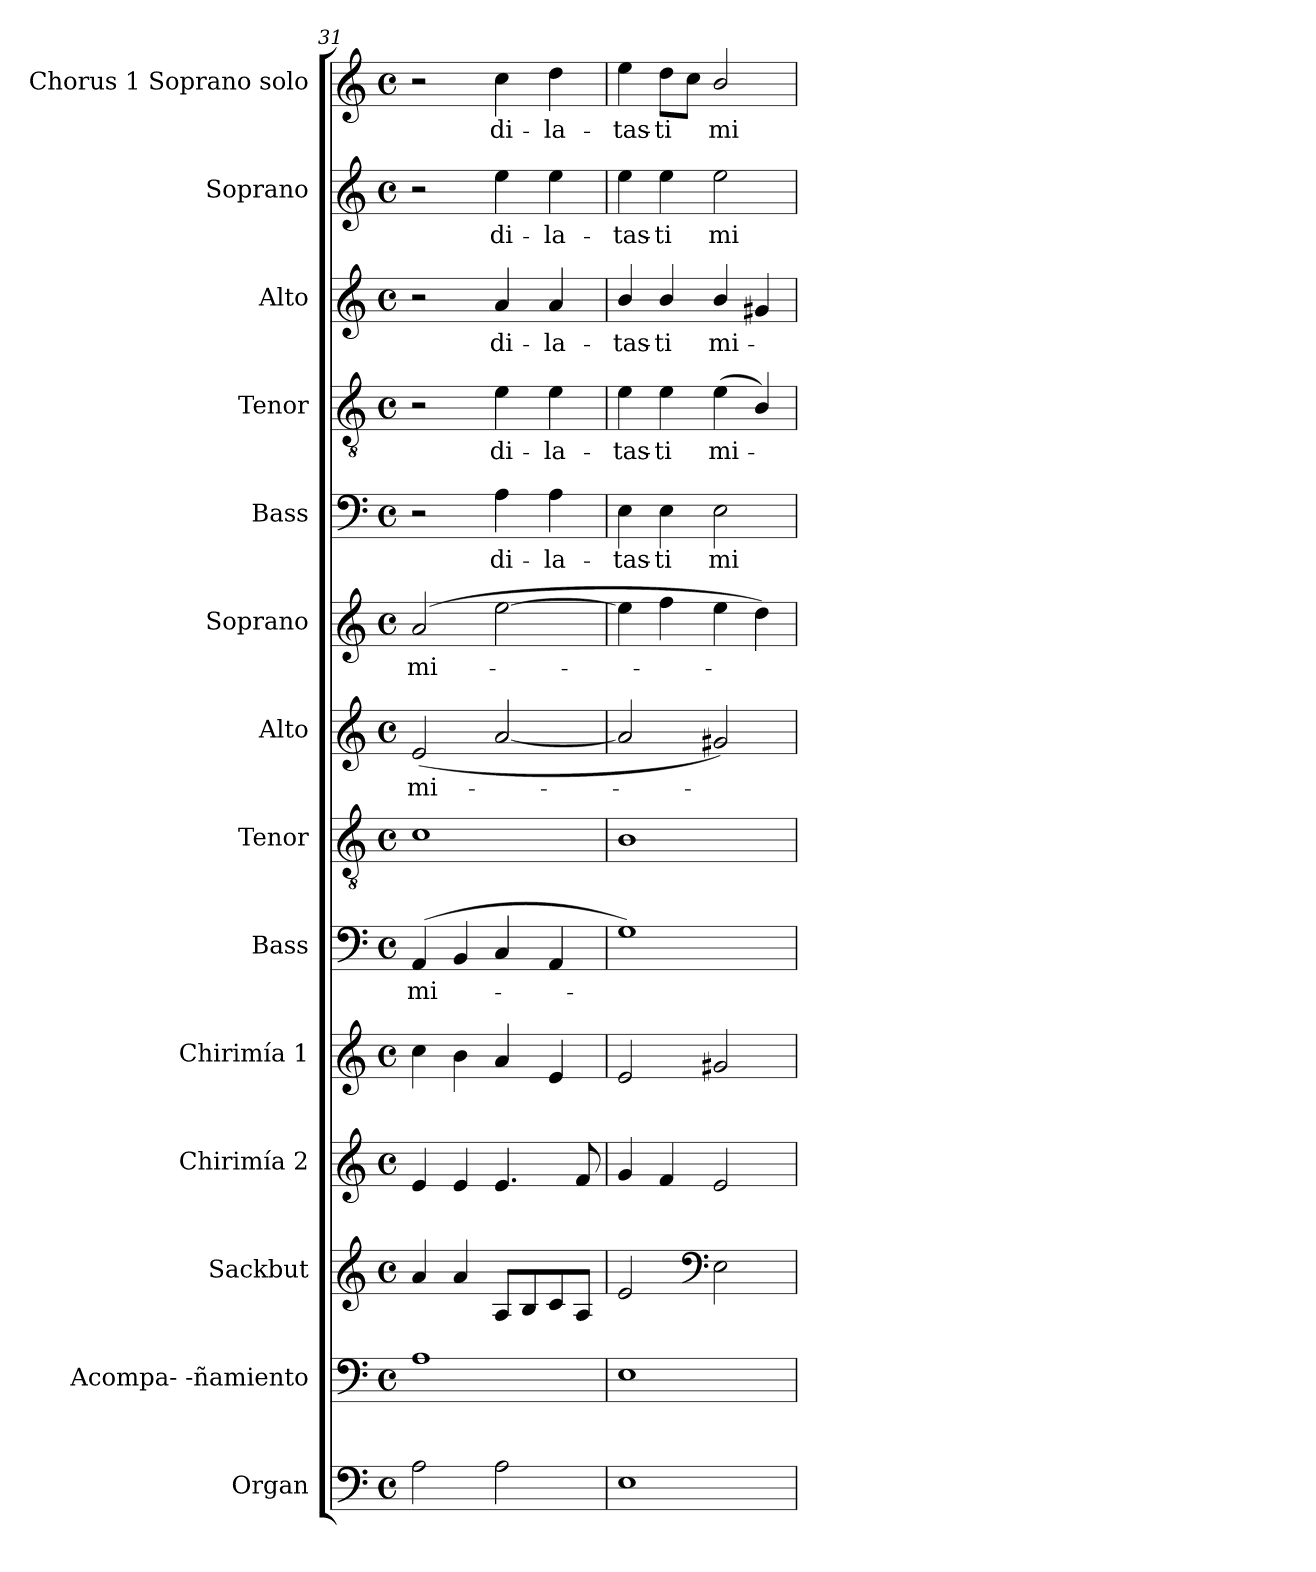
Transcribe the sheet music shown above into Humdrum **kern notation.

**kern	**kern	**kern	**kern	**kern	**kern	**text	**kern	**kern	**text	**kern	**text	**kern	**text	**kern	**text	**kern	**text	**kern	**text	**kern	**text
*part14	*part13	*part12	*part11	*part10	*part9	*part9	*part8	*part7	*part7	*part6	*part6	*part5	*part5	*part4	*part4	*part3	*part3	*part2	*part2	*part1	*part1
*staff14	*staff13	*staff12	*staff11	*staff10	*staff9	*staff9	*staff8	*staff7	*staff7	*staff6	*staff6	*staff5	*staff5	*staff4	*staff4	*staff3	*staff3	*staff2	*staff2	*staff1	*staff1
*I"Organ	*I"Acompa- -ñamiento	*I"Sackbut	*I"Chirimía 2	*I"Chirimía 1	*I"Bass	*	*I"Tenor	*I"Alto	*	*I"Soprano	*	*I"Bass	*	*I"Tenor	*	*I"Alto	*	*I"Soprano	*	*I"Chorus 1 Soprano solo	*
*I'Org.	*I'Ac.	*I'Scbt.	*I'Chi.	*I'Chi.	*I'B.	*	*I'T.	*I'A.	*	*I'S.	*	*I'B.	*	*I'T.	*	*I'A.	*	*I'S.	*	*I'S.	*
*clefF4	*clefF4	*clefG2	*clefG2	*clefG2	*clefF4	*	*clefGv2	*clefG2	*	*clefG2	*	*clefF4	*	*clefGv2	*	*clefG2	*	*clefG2	*	*clefG2	*
*	*	*	*	*	*	*	*ITrd7c12	*	*	*	*	*	*	*ITrd7c12	*	*	*	*	*	*	*
*k[]	*k[]	*k[]	*k[]	*k[]	*k[]	*	*k[]	*k[]	*	*k[]	*	*k[]	*	*k[]	*	*k[]	*	*k[]	*	*k[]	*
*C:	*C:	*C:	*C:	*C:	*C:	*	*C:	*C:	*	*C:	*	*C:	*	*C:	*	*C:	*	*C:	*	*C:	*
*M4/4	*M4/4	*M4/4	*M4/4	*M4/4	*M4/4	*	*M4/4	*M4/4	*	*M4/4	*	*M4/4	*	*M4/4	*	*M4/4	*	*M4/4	*	*M4/4	*
*met(c)	*met(c)	*met(c)	*met(c)	*met(c)	*met(c)	*	*met(c)	*met(c)	*	*met(c)	*	*met(c)	*	*met(c)	*	*met(c)	*	*met(c)	*	*met(c)	*
=31	=31	=31	=31	=31	=31	=31	=31	=31	=31	=31	=31	=31	=31	=31	=31	=31	=31	=31	=31	=31	=31
!	!	!	!	!	!	!LO:LY:b:color=#000000	!	!	!	!	!	!	!	!	!	!	!	!	!	!	!
!	!	!	!	!	!	!	!	!	!LO:LY:b:color=#000000	!	!	!	!	!	!	!	!	!	!	!	!
!	!	!	!	!	!	!	!	!	!	!	!LO:LY:b:color=#000000	!	!	!	!	!	!	!	!	!	!
2Ai\	1Ai	4ai/	4ei/	4cci\	(4AAi/	mi-	1Ci	(2ei/	mi-	(2ai/	mi-	2r	.	2r	.	2r	.	2r	.	2r	.
.	.	4ai/	4ei/	4bi\	4BBi/	.	.	.	.	.	.	.	.	.	.	.	.	.	.	.	.
!	!	!	!	!	!	!	!	!	!	!	!	!	!LO:LY:b:color=#000000	!	!	!	!	!	!	!	!
!	!	!	!	!	!	!	!	!	!	!	!	!	!	!	!LO:LY:b:color=#000000	!	!	!	!	!	!
!	!	!	!	!	!	!	!	!	!	!	!	!	!	!	!	!	!LO:LY:b:color=#000000	!	!	!	!
!	!	!	!	!	!	!	!	!	!	!	!	!	!	!	!	!	!	!	!LO:LY:b:color=#000000	!	!
!	!	!	!	!	!	!	!	!	!	!	!	!	!	!	!	!	!	!	!	!	!LO:LY:b:color=#000000
2Ai\	.	8Ai/L	4.ei/	4ai/	4Ci/	.	.	[2ai/	.	[2eei\	.	4Ai\	di-	4Ei\	di-	4ai/	di-	4eei\	di-	4cci\	di-
.	.	8Bi/	.	.	.	.	.	.	.	.	.	.	.	.	.	.	.	.	.	.	.
!	!	!	!	!	!	!	!	!	!	!	!	!	!LO:LY:b:color=#000000	!	!	!	!	!	!	!	!
!	!	!	!	!	!	!	!	!	!	!	!	!	!	!	!LO:LY:b:color=#000000	!	!	!	!	!	!
!	!	!	!	!	!	!	!	!	!	!	!	!	!	!	!	!	!LO:LY:b:color=#000000	!	!	!	!
!	!	!	!	!	!	!	!	!	!	!	!	!	!	!	!	!	!	!	!LO:LY:b:color=#000000	!	!
!	!	!	!	!	!	!	!	!	!	!	!	!	!	!	!	!	!	!	!	!	!LO:LY:b:color=#000000
.	.	8ci/	.	4ei/	4AAi/	.	.	.	.	.	.	4Ai\	-la-	4Ei\	-la-	4ai/	-la-	4eei\	-la-	4ddi\	-la-
.	.	8Ai/J	8fi/	.	.	.	.	.	.	.	.	.	.	.	.	.	.	.	.	.	.
=32	=32	=32	=32	=32	=32	=32	=32	=32	=32	=32	=32	=32	=32	=32	=32	=32	=32	=32	=32	=32	=32
!	!	!	!	!	!	!	!	!	!	!	!	!	!LO:LY:b:color=#000000	!	!	!	!	!	!	!	!
!	!	!	!	!	!	!	!	!	!	!	!	!	!	!	!LO:LY:b:color=#000000	!	!	!	!	!	!
!	!	!	!	!	!	!	!	!	!	!	!	!	!	!	!	!	!LO:LY:b:color=#000000	!	!	!	!
!	!	!	!	!	!	!	!	!	!	!	!	!	!	!	!	!	!	!	!LO:LY:b:color=#000000	!	!
!	!	!	!	!	!	!	!	!	!	!	!	!	!	!	!	!	!	!	!	!	!LO:LY:b:color=#000000
1Ei	1Ei	2ei/	4gi/	2ei/	1Gi)	.	1BBi	2ai/]	.	4eei\]	.	4Ei\	-tas-	4Ei\	-tas-	4bi/	-tas-	4eei\	-tas-	4eei\	-tas-
!	!	!	!	!	!	!	!	!	!	!	!	!	!LO:LY:b:color=#000000	!	!	!	!	!	!	!	!
!	!	!	!	!	!	!	!	!	!	!	!	!	!	!	!LO:LY:b:color=#000000	!	!	!	!	!	!
!	!	!	!	!	!	!	!	!	!	!	!	!	!	!	!	!	!LO:LY:b:color=#000000	!	!	!	!
!	!	!	!	!	!	!	!	!	!	!	!	!	!	!	!	!	!	!	!LO:LY:b:color=#000000	!	!
!	!	!	!	!	!	!	!	!	!	!	!	!	!	!	!	!	!	!	!	!	!LO:LY:b:color=#000000
.	.	.	4fi/	.	.	.	.	.	.	4ffi\	.	4Ei\	-ti	4Ei\	-ti	4bi/	-ti	4eei\	-ti	8ddi\L	-ti
*	*	*clefF4	*	*	*	*	*	*	*	*	*	*	*	*	*	*	*	*	*	*	*
.	.	.	.	.	.	.	.	.	.	.	.	.	.	.	.	.	.	.	.	8cci\J	.
!	!	!	!	!	!	!	!	!	!	!	!	!	!LO:LY:b:color=#000000	!	!	!	!	!	!	!	!
!	!	!	!	!	!	!	!	!	!	!	!	!	!	!	!LO:LY:b:color=#000000	!	!	!	!	!	!
!	!	!	!	!	!	!	!	!	!	!	!	!	!	!	!	!	!LO:LY:b:color=#000000	!	!	!	!
!	!	!	!	!	!	!	!	!	!	!	!	!	!	!	!	!	!	!	!LO:LY:b:color=#000000	!	!
!	!	!	!	!	!	!	!	!	!	!	!	!	!	!	!	!	!	!	!	!	!LO:LY:b:color=#000000
.	.	2Ei\	2ei/	2g#Xi/	.	.	.	2g#Xi/)	.	4eei\	.	2Ei\	mi-	(4Ei\	mi-	4bi/	mi-	2eei\	mi-	2bi/	mi-
.	.	.	.	.	.	.	.	.	.	4ddi\)	.	.	.	4BBi/)	.	4g#Xi/	.	.	.	.	.
=	=	=	=	=	=	=	=	=	=	=	=	=	=	=	=	=	=	=	=	=	=
*-	*-	*-	*-	*-	*-	*-	*-	*-	*-	*-	*-	*-	*-	*-	*-	*-	*-	*-	*-	*-	*-
